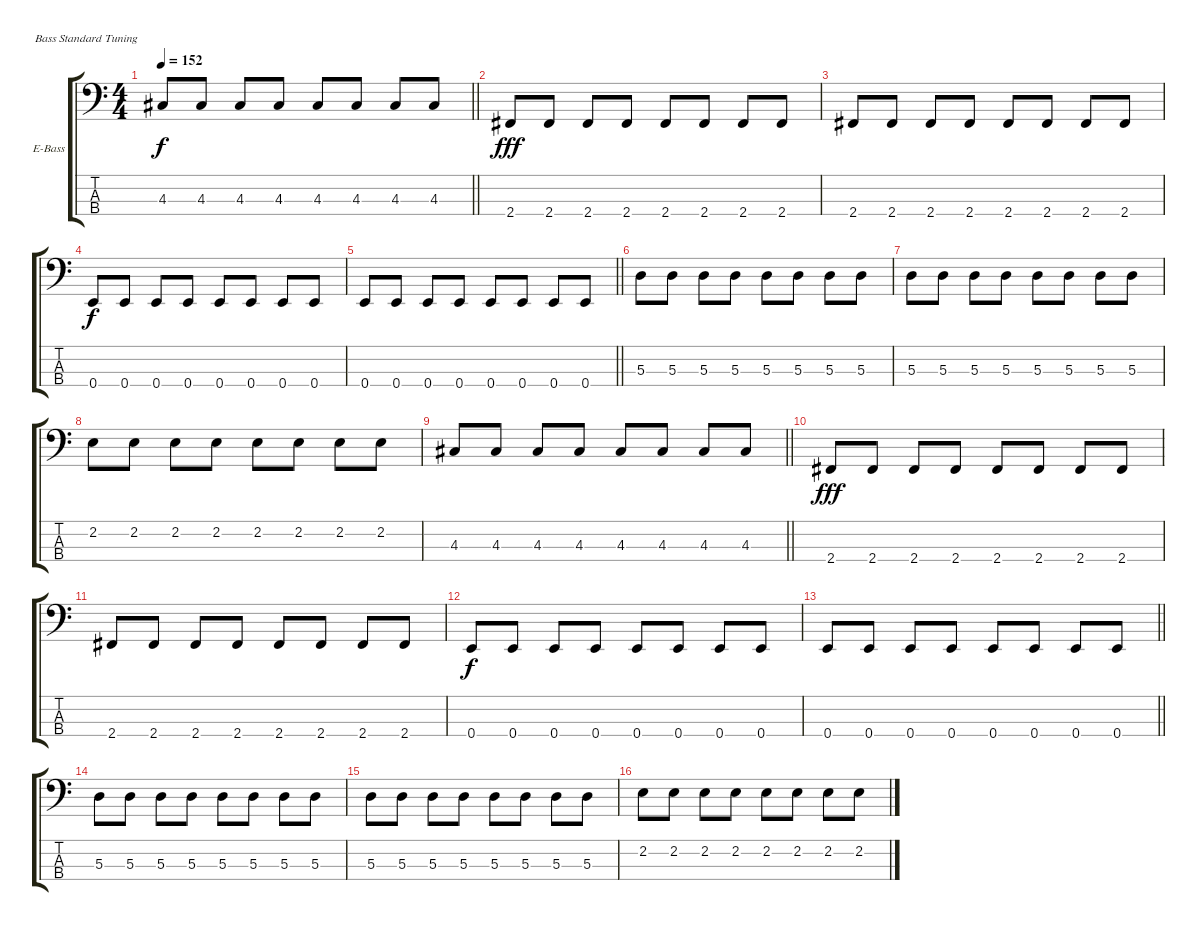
\bracketExtendMode groupsimilarinstruments
\firstSystemTrackNameOrientation horizontal
\otherSystemsTrackNameOrientation horizontal
\track ("Bass" "E-Bass") {instrument electricbasspick}
\staff {score tabs}
\tuning (G2 D2 A1 E1)
\ts (4 4)
\tempo 152
\clef f4
\barLineRight lightlight
\ks c
4.3.8{dy f} 4.3.8 4.3.8 4.3.8 4.3.8 4.3.8 4.3.8 4.3.8 |
2.4.8{dy fff} 2.4.8 2.4.8 2.4.8 2.4.8 2.4.8 2.4.8 2.4.8 |
2.4.8 2.4.8 2.4.8 2.4.8 2.4.8 2.4.8 2.4.8 2.4.8 |
0.4.8{dy f} 0.4.8 0.4.8 0.4.8 0.4.8 0.4.8 0.4.8 0.4.8 |
\barLineRight lightlight
0.4.8 0.4.8 0.4.8 0.4.8 0.4.8 0.4.8 0.4.8 0.4.8 |
5.3.8 5.3.8 5.3.8 5.3.8 5.3.8 5.3.8 5.3.8 5.3.8 |
5.3.8 5.3.8 5.3.8 5.3.8 5.3.8 5.3.8 5.3.8 5.3.8 |
2.2.8 2.2.8 2.2.8 2.2.8 2.2.8 2.2.8 2.2.8 2.2.8 |
\barLineRight lightlight
4.3.8 4.3.8 4.3.8 4.3.8 4.3.8 4.3.8 4.3.8 4.3.8 |
2.4.8{dy fff} 2.4.8 2.4.8 2.4.8 2.4.8 2.4.8 2.4.8 2.4.8 |
2.4.8 2.4.8 2.4.8 2.4.8 2.4.8 2.4.8 2.4.8 2.4.8 |
0.4.8{dy f} 0.4.8 0.4.8 0.4.8 0.4.8 0.4.8 0.4.8 0.4.8 |
\barLineRight lightlight
0.4.8 0.4.8 0.4.8 0.4.8 0.4.8 0.4.8 0.4.8 0.4.8 |
5.3.8 5.3.8 5.3.8 5.3.8 5.3.8 5.3.8 5.3.8 5.3.8 |
5.3.8 5.3.8 5.3.8 5.3.8 5.3.8 5.3.8 5.3.8 5.3.8 |
2.2.8 2.2.8 2.2.8 2.2.8 2.2.8 2.2.8 2.2.8 2.2.8
